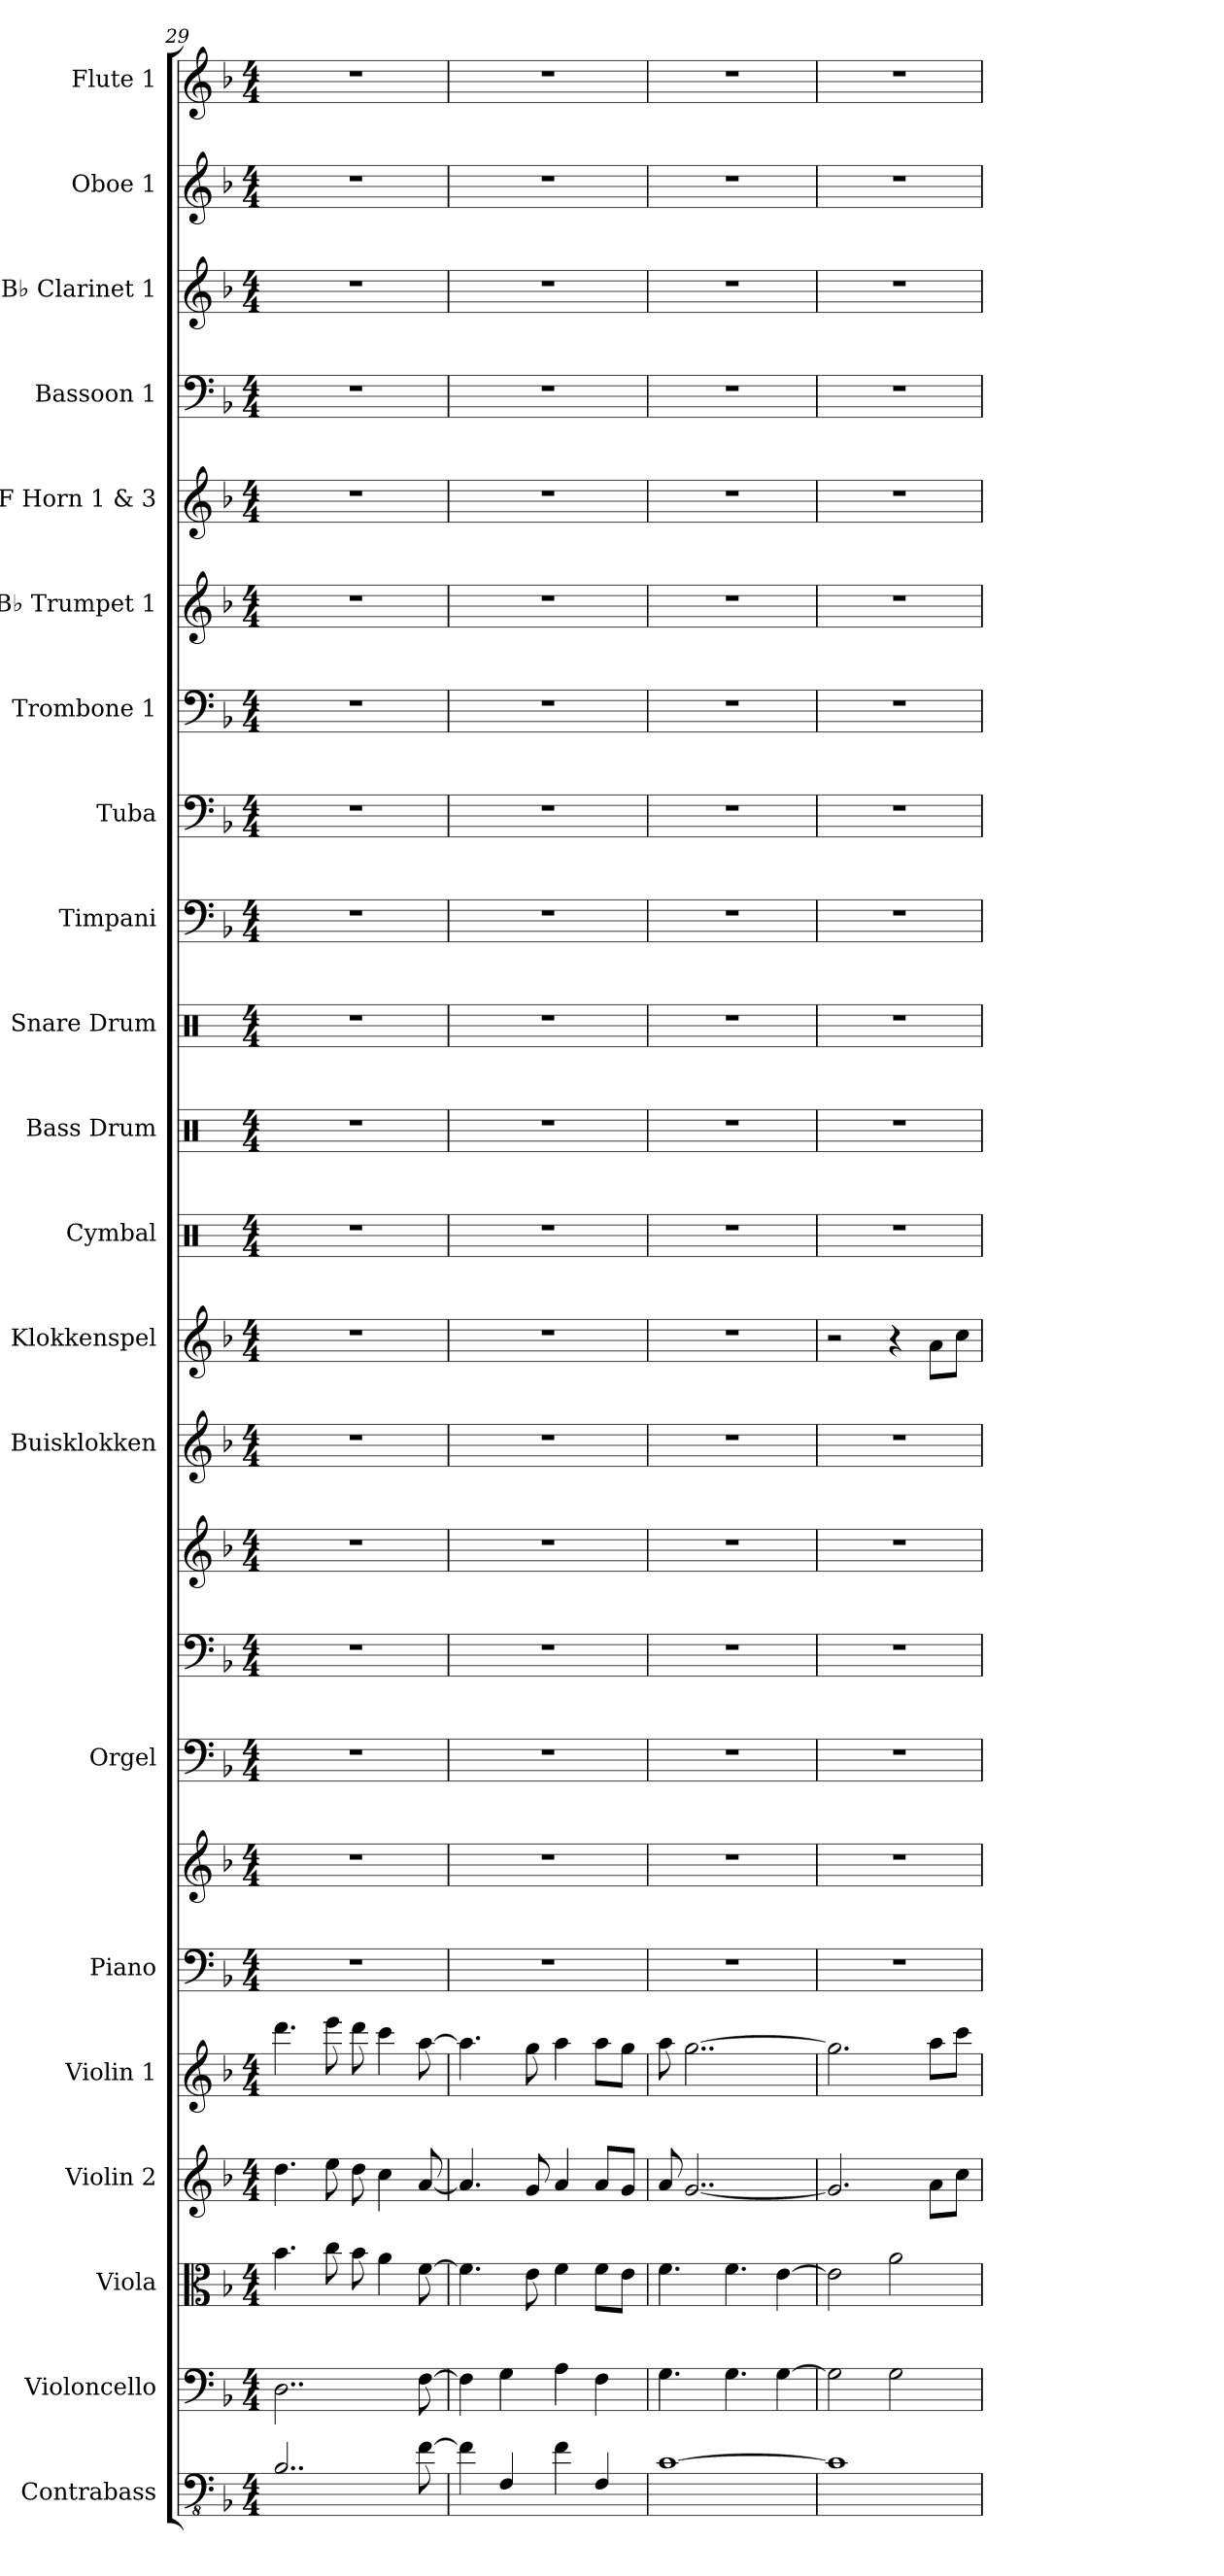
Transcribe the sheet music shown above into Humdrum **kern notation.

**kern	**kern	**kern	**kern	**kern	**kern	**kern	**kern	**kern	**kern	**kern	**kern	**kern	**kern	**kern	**kern	**kern	**kern	**kern	**kern	**kern	**kern	**kern	**kern
*part21	*part20	*part19	*part18	*part17	*part16	*part16	*part15	*part15	*part15	*part14	*part13	*part12	*part11	*part10	*part9	*part8	*part7	*part6	*part5	*part4	*part3	*part2	*part1
*staff24	*staff23	*staff22	*staff21	*staff20	*staff19	*staff18	*staff17	*staff16	*staff15	*staff14	*staff13	*staff12	*staff11	*staff10	*staff9	*staff8	*staff7	*staff6	*staff5	*staff4	*staff3	*staff2	*staff1
*I"Contrabass	*I"Violoncello	*I"Viola	*I"Violin 2	*I"Violin 1	*I"Piano	*	*I"Orgel	*	*	*I"Buisklokken	*I"Klokkenspel	*I"Cymbal	*I"Bass Drum	*I"Snare Drum	*I"Timpani	*I"Tuba	*I"Trombone 1	*I"B♭ Trumpet 1	*I"F Horn 1 &amp; 3	*I"Bassoon 1	*I"B♭ Clarinet 1	*I"Oboe 1	*I"Flute 1
*I'Cb.	*I'Vc.	*I'Vla.	*I'Vln. 2	*I'Vln. 1	*I'Pno.	*	*I'Org.	*	*	*	*	*I'Cym.	*I'B. Dr.	*I'Sn. Dr.	*I'Timp.	*I'Tba.	*I'Tbn. 1	*I'B♭ Tpt. 1	*I'F Hn. 1 3	*I'Bsn. 1	*I'B♭ Cl. 1	*I'Ob. 1	*I'Fl. 1
*clefFv4	*clefF4	*clefC3	*clefG2	*clefG2	*clefF4	*clefG2	*clefF4	*clefF4	*clefG2	*clefG2	*clefG2	*clefX	*clefX	*clefX	*clefF4	*clefF4	*clefF4	*clefG2	*clefG2	*clefF4	*clefG2	*clefG2	*clefG2
*ITrd7c12	*	*	*	*	*	*	*	*	*	*	*ITrd-14c-24	*	*	*	*	*	*	*ITrd1c2	*ITrd4c7	*	*ITrd1c2	*	*
*k[b-]	*k[b-]	*k[b-]	*k[b-]	*k[b-]	*k[b-]	*k[b-]	*k[b-]	*k[b-]	*k[b-]	*k[b-]	*k[b-]	*k[]	*k[]	*k[]	*k[b-]	*k[b-]	*k[b-]	*k[b-e-a-]	*k[b-e-]	*k[b-]	*k[b-e-a-]	*k[b-]	*k[b-]
*M4/4	*M4/4	*M4/4	*M4/4	*M4/4	*M4/4	*M4/4	*M4/4	*M4/4	*M4/4	*M4/4	*M4/4	*M4/4	*M4/4	*M4/4	*M4/4	*M4/4	*M4/4	*M4/4	*M4/4	*M4/4	*M4/4	*M4/4	*M4/4
=29	=29	=29	=29	=29	=29	=29	=29	=29	=29	=29	=29	=29	=29	=29	=29	=29	=29	=29	=29	=29	=29	=29	=29
2..BBB-/	2..D\	4.b-\	4.dd\	4.ddd\	1r	1r	1r	1r	1r	1r	1r	1r	1r	1r	1r	1r	1r	1r	1r	1r	1r	1r	1r
.	.	8cc\	8ee\	8eee\	.	.	.	.	.	.	.	.	.	.	.	.	.	.	.	.	.	.	.
.	.	8b-\	8dd\	8ddd\	.	.	.	.	.	.	.	.	.	.	.	.	.	.	.	.	.	.	.
.	.	4a\	4cc\	4ccc\	.	.	.	.	.	.	.	.	.	.	.	.	.	.	.	.	.	.	.
[8FF\	[8F\	[8f\	[8a/	[8aa\	.	.	.	.	.	.	.	.	.	.	.	.	.	.	.	.	.	.	.
!!LO:PB:g=z
=30	=30	=30	=30	=30	=30	=30	=30	=30	=30	=30	=30	=30	=30	=30	=30	=30	=30	=30	=30	=30	=30	=30	=30
4FF\]	4F\]	4.f\]	4.a/]	4.aa\]	1r	1r	1r	1r	1r	1r	1r	1r	1r	1r	1r	1r	1r	1r	1r	1r	1r	1r	1r
4FFF/	4G\	.	.	.	.	.	.	.	.	.	.	.	.	.	.	.	.	.	.	.	.	.	.
.	.	8e\	8g/	8gg\	.	.	.	.	.	.	.	.	.	.	.	.	.	.	.	.	.	.	.
4FF\	4A\	4f\	4a/	4aa\	.	.	.	.	.	.	.	.	.	.	.	.	.	.	.	.	.	.	.
4FFF/	4F\	8f\L	8a/L	8aa\L	.	.	.	.	.	.	.	.	.	.	.	.	.	.	.	.	.	.	.
.	.	8e\J	8g/J	8gg\J	.	.	.	.	.	.	.	.	.	.	.	.	.	.	.	.	.	.	.
=31	=31	=31	=31	=31	=31	=31	=31	=31	=31	=31	=31	=31	=31	=31	=31	=31	=31	=31	=31	=31	=31	=31	=31
[1CC	4.G\	4.f\	8a/	8aa\	1r	1r	1r	1r	1r	1r	1r	1r	1r	1r	1r	1r	1r	1r	1r	1r	1r	1r	1r
.	.	.	[2..g/	[2..gg\	.	.	.	.	.	.	.	.	.	.	.	.	.	.	.	.	.	.	.
.	4.G\	4.f\	.	.	.	.	.	.	.	.	.	.	.	.	.	.	.	.	.	.	.	.	.
.	[4G\	[4e\	.	.	.	.	.	.	.	.	.	.	.	.	.	.	.	.	.	.	.	.	.
=32	=32	=32	=32	=32	=32	=32	=32	=32	=32	=32	=32	=32	=32	=32	=32	=32	=32	=32	=32	=32	=32	=32	=32
1CC]	2G\]	2e\]	2.g/]	2.gg\]	1r	1r	1r	1r	1r	1r	2r	1r	1r	1r	1r	1r	1r	1r	1r	1r	1r	1r	1r
.	2G\	2a\	.	.	.	.	.	.	.	.	4r	.	.	.	.	.	.	.	.	.	.	.	.
.	.	.	8a\L	8aa\L	.	.	.	.	.	.	8aaa\L	.	.	.	.	.	.	.	.	.	.	.	.
.	.	.	8cc\J	8ccc\J	.	.	.	.	.	.	8cccc\J	.	.	.	.	.	.	.	.	.	.	.	.
=	=	=	=	=	=	=	=	=	=	=	=	=	=	=	=	=	=	=	=	=	=	=	=
*-	*-	*-	*-	*-	*-	*-	*-	*-	*-	*-	*-	*-	*-	*-	*-	*-	*-	*-	*-	*-	*-	*-	*-
